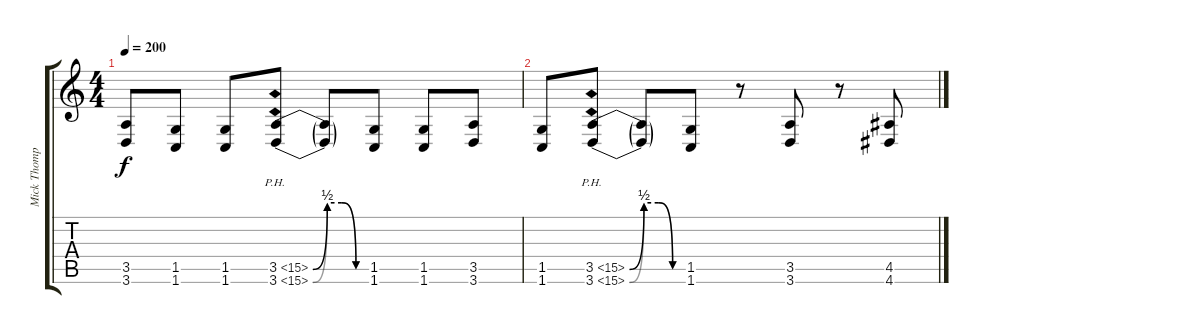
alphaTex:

\track ("Mick Thompson" "Mick Thomp") {instrument distortionguitar}
\staff {score tabs}
\tuning (Db4 Ab3 E3 B2 Gb2 B1) {hide}
\ts (4 4)
\tempo 200
\clef g2
\ks c
(3.5 3.6).8{dy f} (1.5 1.6).8 (1.5 1.6).8 (3.5{be (custom 0 0 15 2 30 2 45 0 60 0) ph 12} 3.6{be (custom 0 0 15 2 30 2 45 0 60 0) ph 12}).8 (3.5{t} 3.6{t}).8 (1.5 1.6).8 (1.5 1.6).8 (3.5 3.6).8 |
(1.5 1.6).8 (3.5{be (custom 0 0 15 2 30 2 45 0 60 0) ph 12} 3.6{be (custom 0 0 15 2 30 2 45 0 60 0) ph 12}).8 (3.5{t} 3.6{t}).8 (1.5 1.6).8 r.8 (3.5 3.6).8 r.8 (4.5 4.6).8
